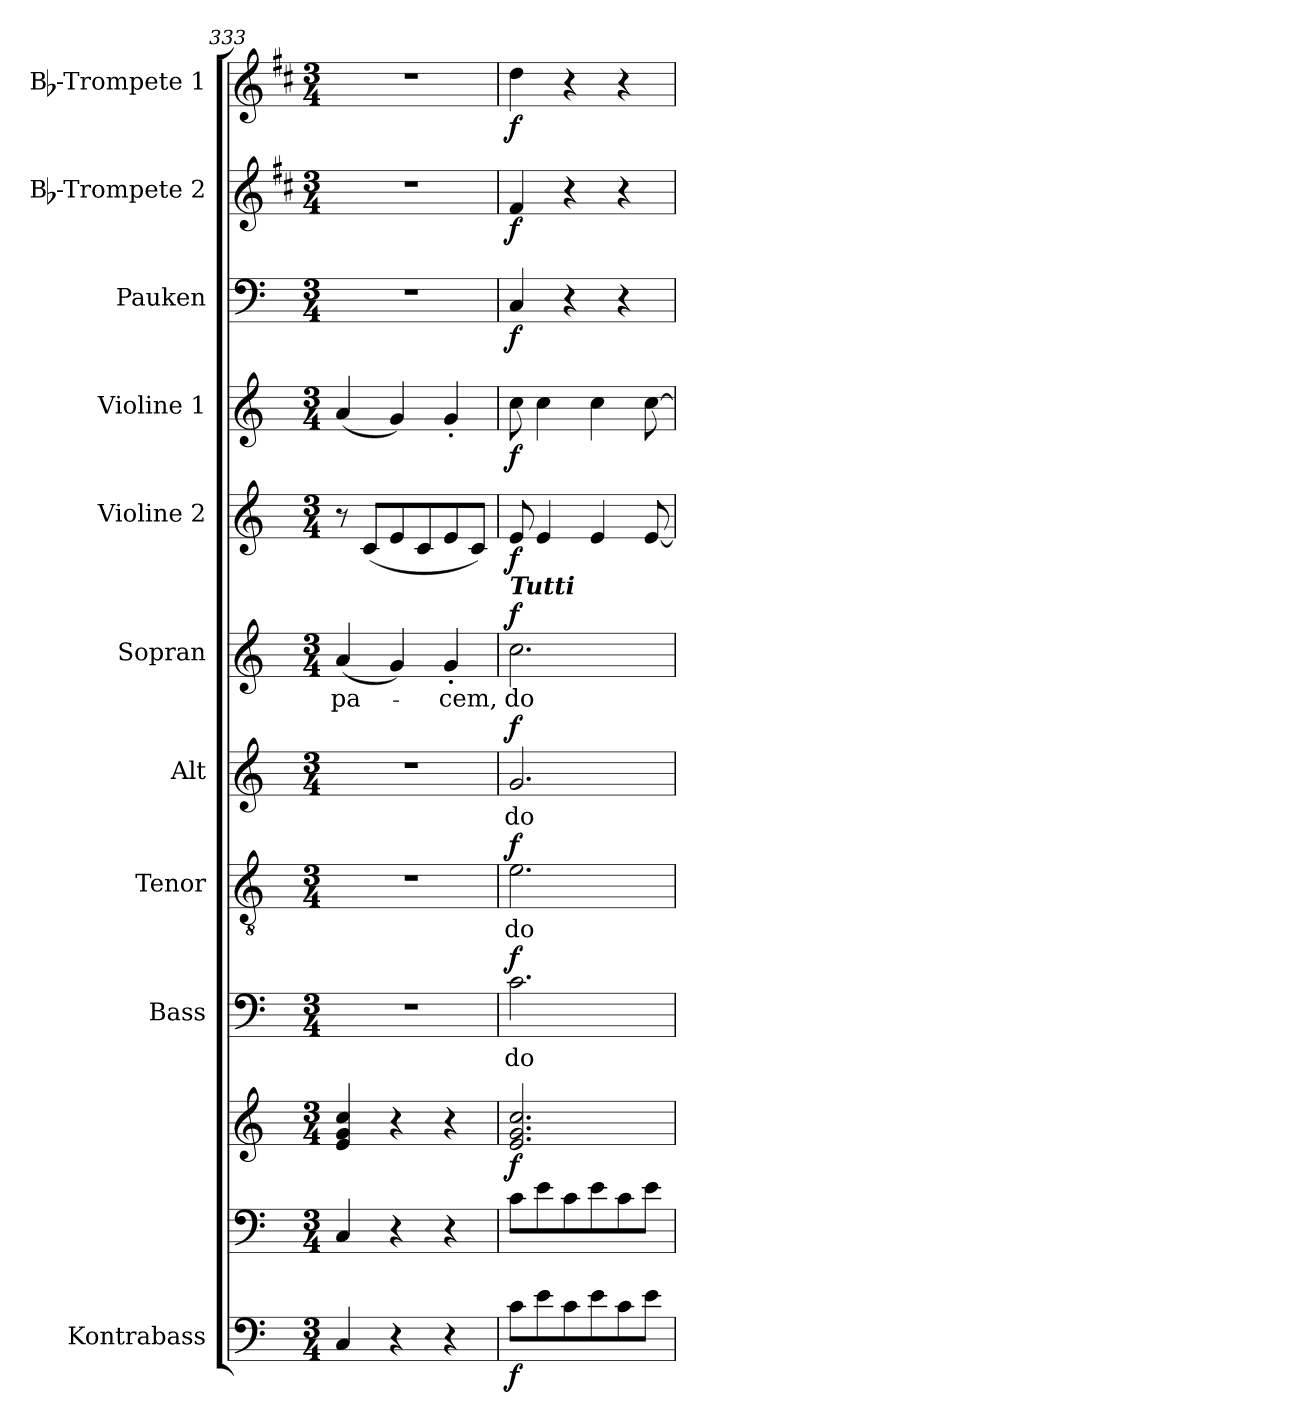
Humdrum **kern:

**kern	**dynam	**kern	**kern	**dynam	**kern	**text	**dynam	**kern	**text	**dynam	**kern	**text	**dynam	**kern	**text	**dynam	**kern	**dynam	**kern	**dynam	**kern	**dynam	**kern	**dynam	**kern	**dynam
*part11	*part11	*part10	*part10	*part10	*part9	*part9	*part9	*part8	*part8	*part8	*part7	*part7	*part7	*part6	*part6	*part6	*part5	*part5	*part4	*part4	*part3	*part3	*part2	*part2	*part1	*part1
*staff12	*staff12	*staff11	*staff10	*staff10/11	*staff9	*staff9	*staff9	*staff8	*staff8	*staff8	*staff7	*staff7	*staff7	*staff6	*staff6	*staff6	*staff5	*staff5	*staff4	*staff4	*staff3	*staff3	*staff2	*staff2	*staff1	*staff1
*I"Kontrabass	*	*	*	*	*I"Bass	*	*	*I"Tenor	*	*	*I"Alt	*	*	*I"Sopran	*	*	*I"Violine 2	*	*I"Violine 1	*	*I"Pauken	*	*I"Bb-Trompete 2	*	*I"Bb-Trompete 1	*
*I'Kb.	*	*	*	*	*I'B.	*	*	*I'T.	*	*	*I'A.	*	*	*I'S.	*	*	*I'Vl. 2	*	*I'Vl. 1	*	*I'Pk.	*	*I'Bb Trp. 2	*	*I'Bb Trp. 1	*
*clefF4	*	*clefF4	*clefG2	*	*clefF4	*	*	*clefGv2	*	*	*clefG2	*	*	*clefG2	*	*	*clefG2	*	*clefG2	*	*clefF4	*	*clefG2	*	*clefG2	*
*ITrd7c12	*	*	*	*	*	*	*	*	*	*	*	*	*	*	*	*	*	*	*	*	*	*	*ITrd1c2	*	*ITrd1c2	*
*k[]	*	*k[]	*k[]	*	*k[]	*	*	*k[]	*	*	*k[]	*	*	*k[]	*	*	*k[]	*	*k[]	*	*k[]	*	*k[]	*	*k[]	*
*C:	*	*C:	*C:	*	*C:	*	*	*C:	*	*	*C:	*	*	*C:	*	*	*C:	*	*C:	*	*C:	*	*C:	*	*C:	*
*M3/4	*	*M3/4	*M3/4	*	*M3/4	*	*	*M3/4	*	*	*M3/4	*	*	*M3/4	*	*	*M3/4	*	*M3/4	*	*M3/4	*	*M3/4	*	*M3/4	*
=333	=333	=333	=333	=333	=333	=333	=333	=333	=333	=333	=333	=333	=333	=333	=333	=333	=333	=333	=333	=333	=333	=333	=333	=333	=333	=333
!	!	!	!	!	!	!	!	!	!	!	!	!	!	!	!LO:LY:b	!	!	!	!	!	!	!	!	!	!	!
4CC/	.	4C/	4e/ 4g/ 4cc/	.	2.r	.	.	2.r	.	.	2.r	.	.	(<4a/	pa-	.	8r	.	(<4a/	.	2.r	.	2.r	.	2.r	.
.	.	.	.	.	.	.	.	.	.	.	.	.	.	.	.	.	(<8c/L	.	.	.	.	.	.	.	.	.
4r	.	4r	4r	.	.	.	.	.	.	.	.	.	.	4g/)	.	.	8e/	.	4g/)	.	.	.	.	.	.	.
.	.	.	.	.	.	.	.	.	.	.	.	.	.	.	.	.	8c/	.	.	.	.	.	.	.	.	.
!	!	!	!	!	!	!	!	!	!	!	!	!	!	!	!LO:LY:b	!	!	!	!	!	!	!	!	!	!	!
4r	.	4r	4r	.	.	.	.	.	.	.	.	.	.	4g'</	-cem,	.	8e/	.	4g'</	.	.	.	.	.	.	.
.	.	.	.	.	.	.	.	.	.	.	.	.	.	.	.	.	8c/J)	.	.	.	.	.	.	.	.	.
!!LO:PB:g=z
=334	=334	=334	=334	=334	=334	=334	=334	=334	=334	=334	=334	=334	=334	=334	=334	=334	=334	=334	=334	=334	=334	=334	=334	=334	=334	=334
!	!	!	!	!	!	!	!	!	!	!	!	!	!	!LO:TX:a:Bi:t=Tutti	!	!	!	!	!	!	!	!	!	!	!	!
!	!LO:DY:b	!	!	!LO:DY:b	!	!LO:LY:b	!LO:DY:a	!	!LO:LY:b	!LO:DY:a	!	!LO:LY:b	!LO:DY:a	!	!LO:LY:b	!LO:DY:a	!	!LO:DY:b	!	!LO:DY:b	!	!LO:DY:b	!	!LO:DY:b	!	!LO:DY:b
8C\L	f	8c\L	2.e/ 2.g/ 2.cc/	f	2.c\	do-	f	2.e\	do-	f	2.g/	do-	f	2.cc\	do-	f	8e/	f	8cc\	f	4C/	f	4e/	f	4cc\	f
8E\	.	8e\	.	.	.	.	.	.	.	.	.	.	.	.	.	.	4e/	.	4cc\	.	.	.	.	.	.	.
8C\	.	8c\	.	.	.	.	.	.	.	.	.	.	.	.	.	.	.	.	.	.	4r	.	4r	.	4r	.
8E\	.	8e\	.	.	.	.	.	.	.	.	.	.	.	.	.	.	4e/	.	4cc\	.	.	.	.	.	.	.
8C\	.	8c\	.	.	.	.	.	.	.	.	.	.	.	.	.	.	.	.	.	.	4r	.	4r	.	4r	.
8E\J	.	8e\J	.	.	.	.	.	.	.	.	.	.	.	.	.	.	[8e/	.	[8cc\	.	.	.	.	.	.	.
=	=	=	=	=	=	=	=	=	=	=	=	=	=	=	=	=	=	=	=	=	=	=	=	=	=	=
*-	*-	*-	*-	*-	*-	*-	*-	*-	*-	*-	*-	*-	*-	*-	*-	*-	*-	*-	*-	*-	*-	*-	*-	*-	*-	*-
